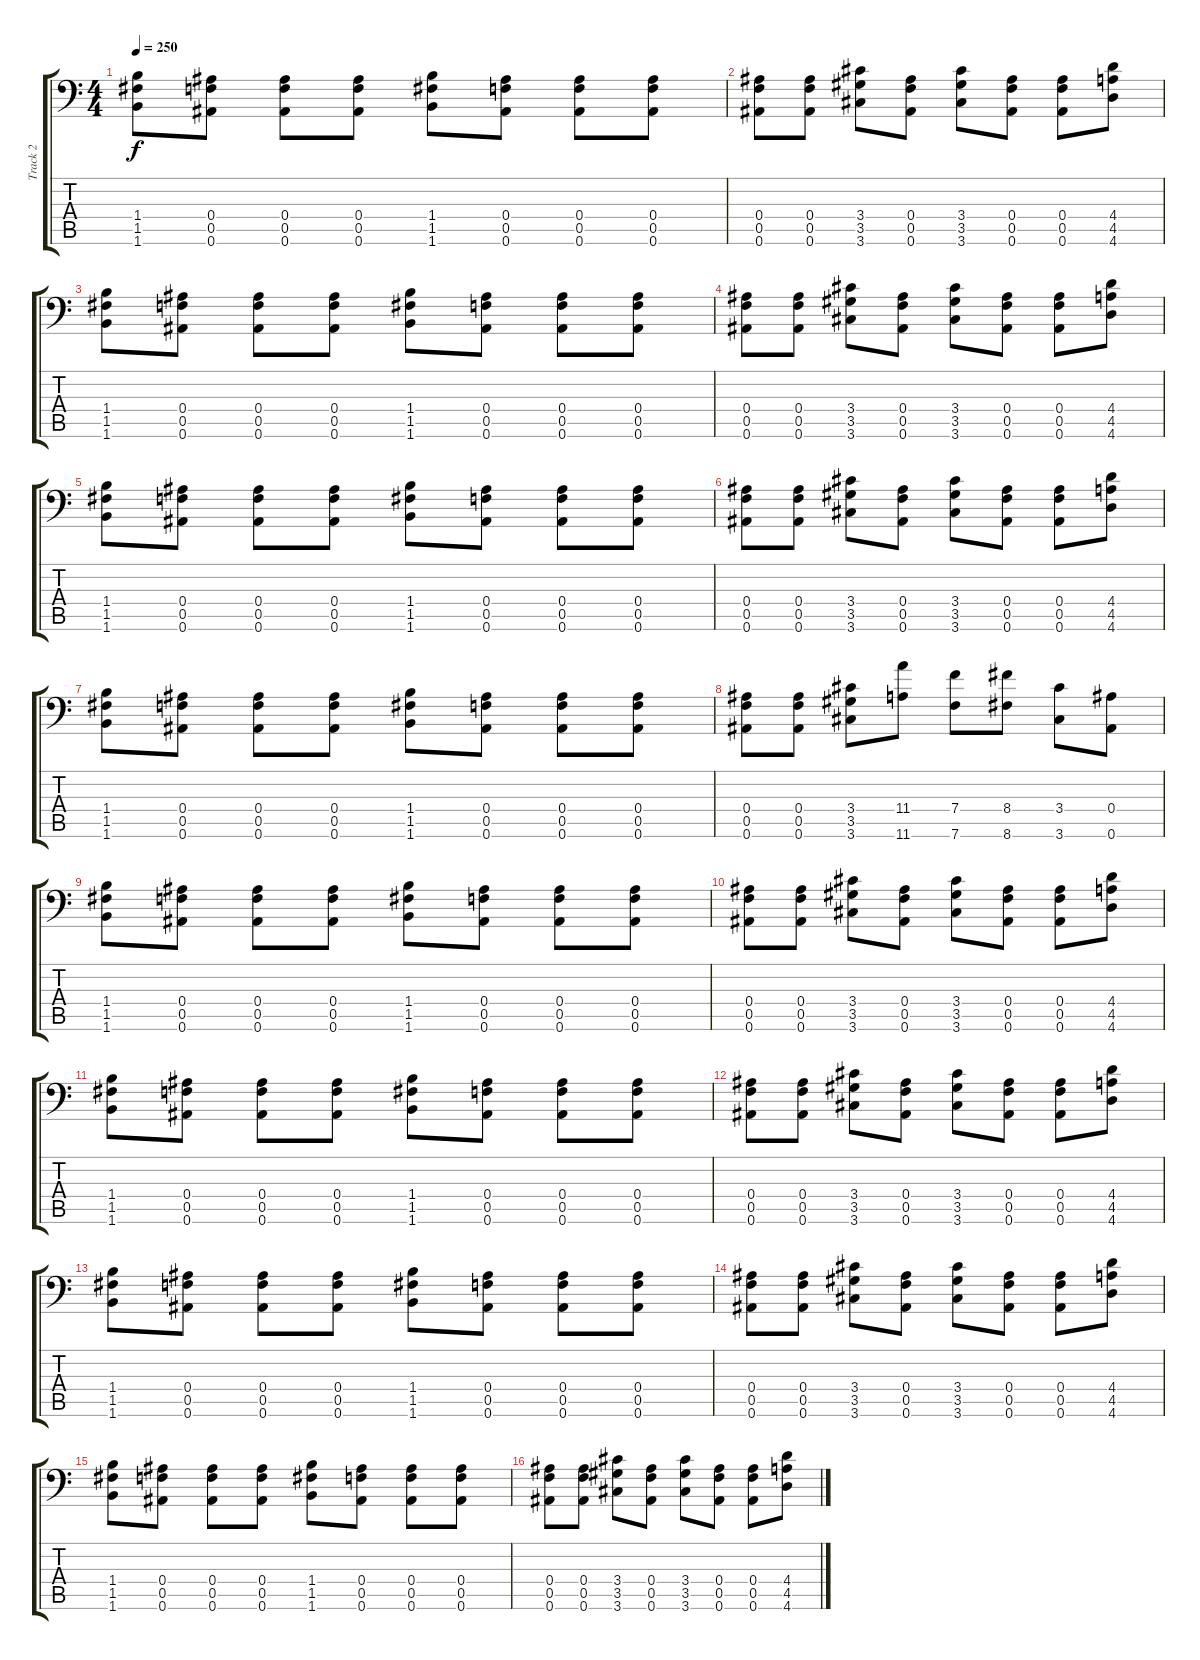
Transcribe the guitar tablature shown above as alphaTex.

\track ("Track 2" "Track 2") {instrument distortionguitar}
\staff {score tabs}
\tuning (C4 G3 Eb3 Bb2 F2 Bb1) {hide}
\ts (4 4)
\tempo 250
\clef f4
\ks c
(1.4 1.5 1.6).8{dy f instrument distortionguitar} (0.4 0.5 0.6).8 (0.4 0.5 0.6).8 (0.4 0.5 0.6).8 (1.4 1.5 1.6).8 (0.4 0.5 0.6).8 (0.4 0.5 0.6).8 (0.4 0.5 0.6).8 |
(0.4 0.5 0.6).8 (0.4 0.5 0.6).8 (3.4 3.5 3.6).8 (0.4 0.5 0.6).8 (3.4 3.5 3.6).8 (0.4 0.5 0.6).8 (0.4 0.5 0.6).8 (4.4 4.5 4.6).8 |
(1.4 1.5 1.6).8 (0.4 0.5 0.6).8 (0.4 0.5 0.6).8 (0.4 0.5 0.6).8 (1.4 1.5 1.6).8 (0.4 0.5 0.6).8 (0.4 0.5 0.6).8 (0.4 0.5 0.6).8 |
(0.4 0.5 0.6).8 (0.4 0.5 0.6).8 (3.4 3.5 3.6).8 (0.4 0.5 0.6).8 (3.4 3.5 3.6).8 (0.4 0.5 0.6).8 (0.4 0.5 0.6).8 (4.4 4.5 4.6).8 |
(1.4 1.5 1.6).8 (0.4 0.5 0.6).8 (0.4 0.5 0.6).8 (0.4 0.5 0.6).8 (1.4 1.5 1.6).8 (0.4 0.5 0.6).8 (0.4 0.5 0.6).8 (0.4 0.5 0.6).8 |
(0.4 0.5 0.6).8 (0.4 0.5 0.6).8 (3.4 3.5 3.6).8 (0.4 0.5 0.6).8 (3.4 3.5 3.6).8 (0.4 0.5 0.6).8 (0.4 0.5 0.6).8 (4.4 4.5 4.6).8 |
(1.4 1.5 1.6).8 (0.4 0.5 0.6).8 (0.4 0.5 0.6).8 (0.4 0.5 0.6).8 (1.4 1.5 1.6).8 (0.4 0.5 0.6).8 (0.4 0.5 0.6).8 (0.4 0.5 0.6).8 |
(0.4 0.5 0.6).8 (0.4 0.5 0.6).8 (3.4 3.5 3.6).8 (11.4 11.6).8 (7.4 7.6).8 (8.4 8.6).8 (3.4 3.6).8 (0.4 0.6).8 |
(1.4 1.5 1.6).8 (0.4 0.5 0.6).8 (0.4 0.5 0.6).8 (0.4 0.5 0.6).8 (1.4 1.5 1.6).8 (0.4 0.5 0.6).8 (0.4 0.5 0.6).8 (0.4 0.5 0.6).8 |
(0.4 0.5 0.6).8 (0.4 0.5 0.6).8 (3.4 3.5 3.6).8 (0.4 0.5 0.6).8 (3.4 3.5 3.6).8 (0.4 0.5 0.6).8 (0.4 0.5 0.6).8 (4.4 4.5 4.6).8 |
(1.4 1.5 1.6).8 (0.4 0.5 0.6).8 (0.4 0.5 0.6).8 (0.4 0.5 0.6).8 (1.4 1.5 1.6).8 (0.4 0.5 0.6).8 (0.4 0.5 0.6).8 (0.4 0.5 0.6).8 |
(0.4 0.5 0.6).8 (0.4 0.5 0.6).8 (3.4 3.5 3.6).8 (0.4 0.5 0.6).8 (3.4 3.5 3.6).8 (0.4 0.5 0.6).8 (0.4 0.5 0.6).8 (4.4 4.5 4.6).8 |
(1.4 1.5 1.6).8 (0.4 0.5 0.6).8 (0.4 0.5 0.6).8 (0.4 0.5 0.6).8 (1.4 1.5 1.6).8 (0.4 0.5 0.6).8 (0.4 0.5 0.6).8 (0.4 0.5 0.6).8 |
(0.4 0.5 0.6).8 (0.4 0.5 0.6).8 (3.4 3.5 3.6).8 (0.4 0.5 0.6).8 (3.4 3.5 3.6).8 (0.4 0.5 0.6).8 (0.4 0.5 0.6).8 (4.4 4.5 4.6).8 |
(1.4 1.5 1.6).8 (0.4 0.5 0.6).8 (0.4 0.5 0.6).8 (0.4 0.5 0.6).8 (1.4 1.5 1.6).8 (0.4 0.5 0.6).8 (0.4 0.5 0.6).8 (0.4 0.5 0.6).8 |
(0.4 0.5 0.6).8 (0.4 0.5 0.6).8 (3.4 3.5 3.6).8 (0.4 0.5 0.6).8 (3.4 3.5 3.6).8 (0.4 0.5 0.6).8 (0.4 0.5 0.6).8 (4.4 4.5 4.6).8
